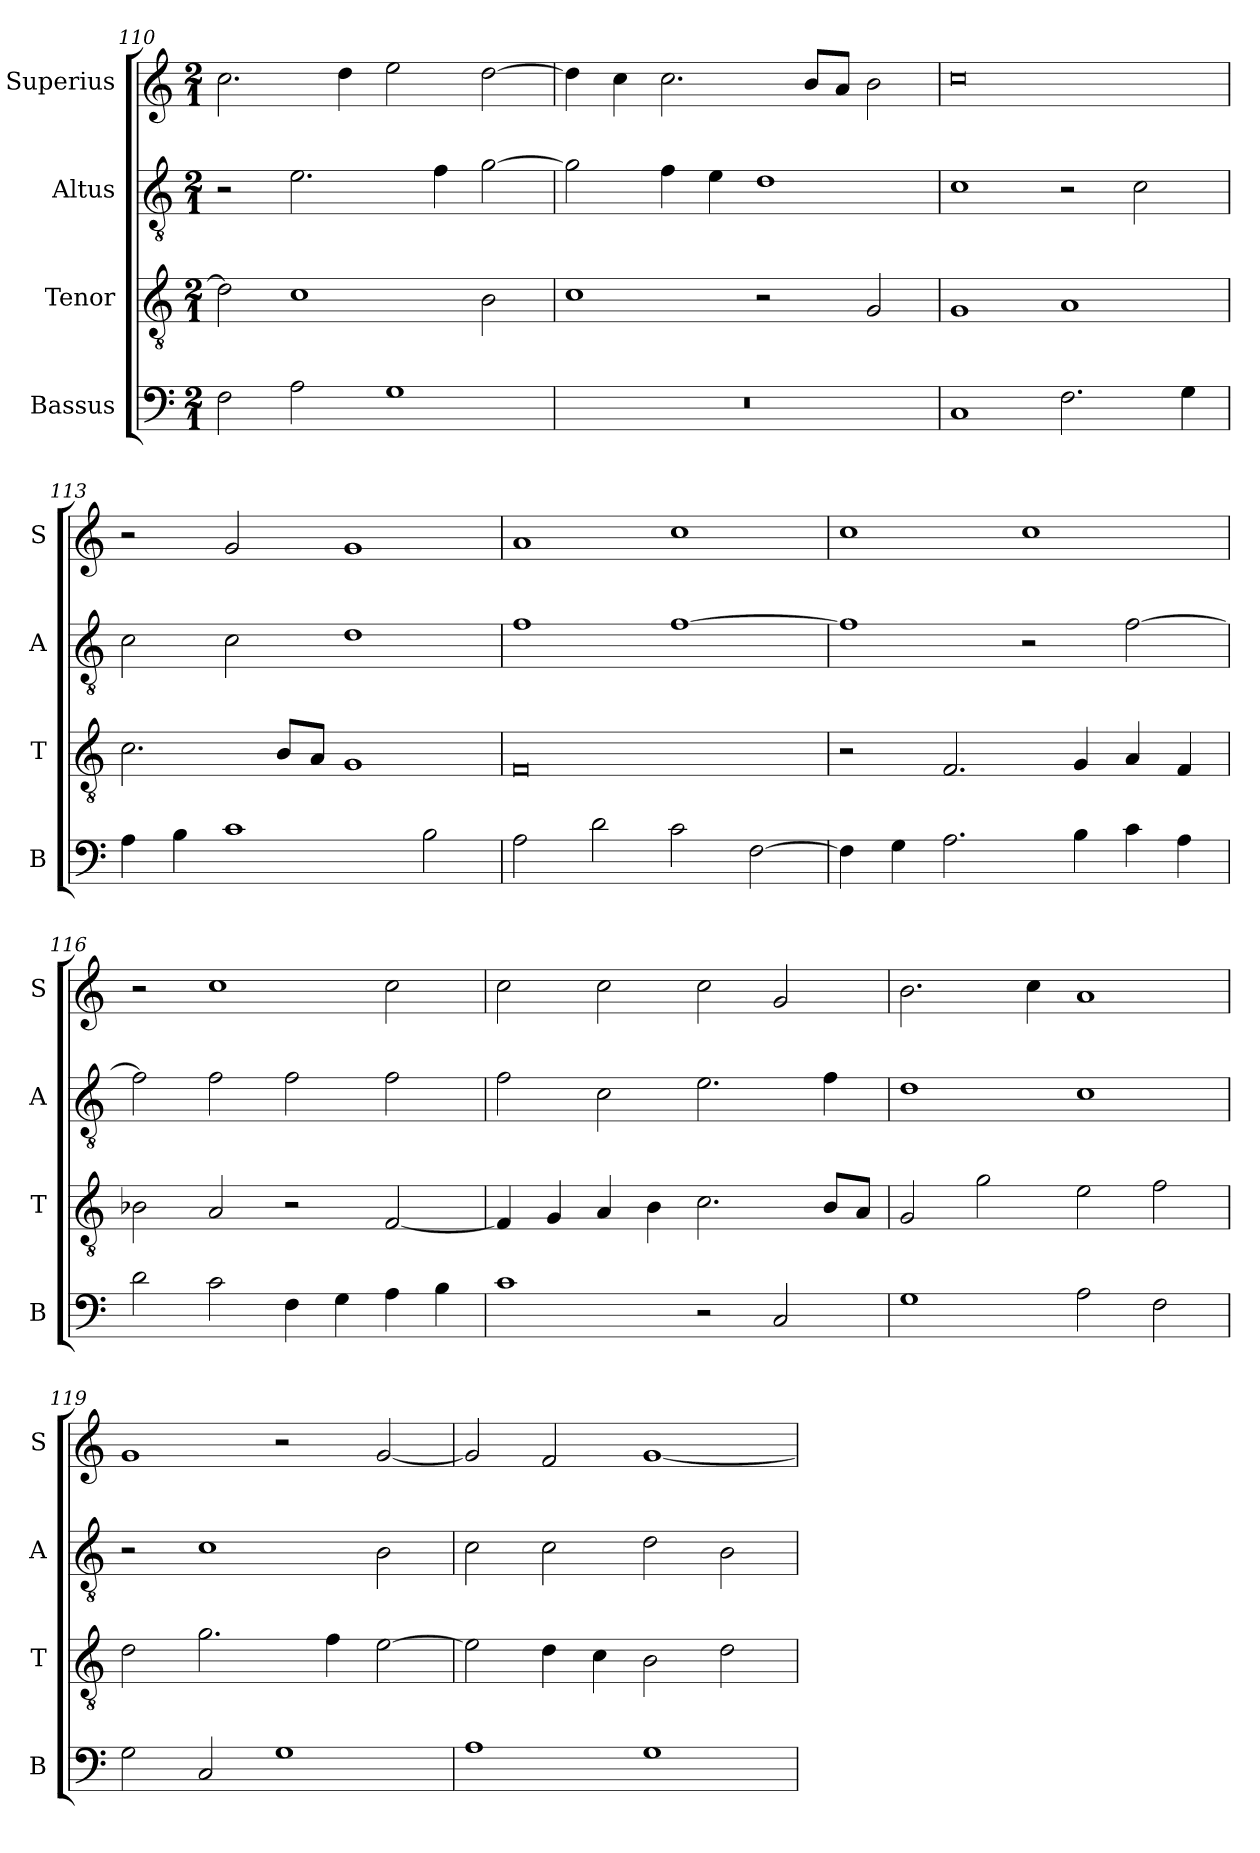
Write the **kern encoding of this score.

**kern	**kern	**kern	**kern
*part4	*part3	*part2	*part1
*staff4	*staff3	*staff2	*staff1
*I"Bassus	*I"Tenor	*I"Altus	*I"Superius
*I'B	*I'T	*I'A	*I'S
*clefF4	*clefGv2	*clefGv2	*clefG2
*k[]	*k[]	*k[]	*k[]
*C:	*C:	*C:	*C:
*M2/1	*M2/1	*M2/1	*M2/1
=110	=110	=110	=110
2F	2d]	2r	2.cc
2A	1c	2.e	.
.	.	.	4dd
1G	.	.	2ee
.	.	4f	.
.	2B	[2g	[2dd
=111	=111	=111	=111
0r	1c	2g]	4dd]
.	.	.	4cc
.	.	4f	2.cc
.	.	4e	.
.	2r	1d	.
.	.	.	8bL
.	.	.	8aJ
.	2G	.	2b
=112	=112	=112	=112
1C	1G	1c	0cc
2.F	1A	2r	.
.	.	2c	.
4G	.	.	.
=113	=113	=113	=113
4A	2.c	2c	2r
4B	.	.	.
1c	.	2c	2g
.	8BL	.	.
.	8AJ	.	.
.	1G	1d	1g
2B	.	.	.
=114	=114	=114	=114
2A	0F	1f	1a
2d	.	.	.
2c	.	[1f	1cc
[2F	.	.	.
=115	=115	=115	=115
4F]	2r	1f]	1cc
4G	.	.	.
2.A	2.F	.	.
.	.	2r	1cc
4B	4G	.	.
4c	4A	[2f	.
4A	4F	.	.
=116	=116	=116	=116
2d	2B-X	2f]	2r
2c	2A	2f	1cc
4F	2r	2f	.
4G	.	.	.
4A	[2F	2f	2cc
4B	.	.	.
=117	=117	=117	=117
1c	4F]	2f	2cc
.	4G	.	.
.	4A	2c	2cc
.	4B	.	.
2r	2.c	2.e	2cc
2C	.	.	2g
.	8BL	4f	.
.	8AJ	.	.
=118	=118	=118	=118
1G	2G	1d	2.b
.	2g	.	.
.	.	.	4cc
2A	2e	1c	1a
2F	2f	.	.
=119	=119	=119	=119
2G	2d	2r	1g
2C	2.g	1c	.
1G	.	.	2r
.	4f	.	.
.	[2e	2B	[2g
=120	=120	=120	=120
1A	2e]	2c	2g]
.	4d	2c	2f
.	4c	.	.
1G	2B	2d	[1g
.	2d	2B	.
=	=	=	=
*-	*-	*-	*-
